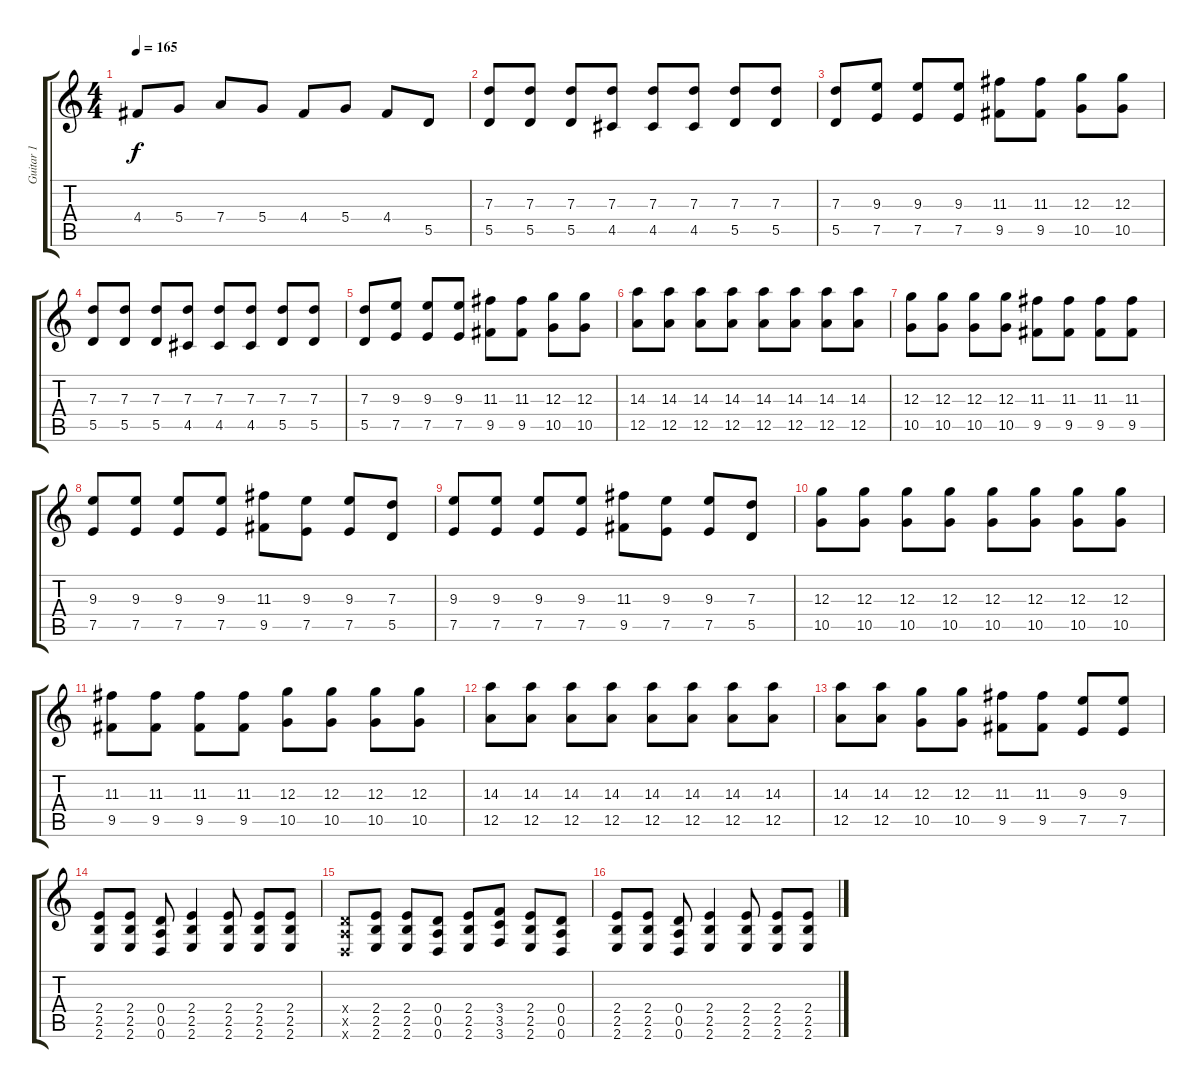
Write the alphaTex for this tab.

\track ("Guitar 1" "Guitar 1") {instrument distortionguitar}
\staff {score tabs}
\tuning (E4 B3 G3 D3 A2 D2) {hide}
\ts (4 4)
\tempo 165
\clef g2
\ks c
4.4.8{dy f} 5.4.8 7.4.8 5.4.8 4.4.8 5.4.8 4.4.8 5.5.8 |
(7.3 5.5).8 (7.3 5.5).8 (7.3 5.5).8 (7.3 4.5).8 (7.3 4.5).8 (7.3 4.5).8 (7.3 5.5).8 (7.3 5.5).8 |
(7.3 5.5).8 (9.3 7.5).8 (9.3 7.5).8 (9.3 7.5).8 (11.3 9.5).8 (11.3 9.5).8 (12.3 10.5).8 (12.3 10.5).8 |
(7.3 5.5).8 (7.3 5.5).8 (7.3 5.5).8 (7.3 4.5).8 (7.3 4.5).8 (7.3 4.5).8 (7.3 5.5).8 (7.3 5.5).8 |
(7.3 5.5).8 (9.3 7.5).8 (9.3 7.5).8 (9.3 7.5).8 (11.3 9.5).8 (11.3 9.5).8 (12.3 10.5).8 (12.3 10.5).8 |
(14.3 12.5).8 (14.3 12.5).8 (14.3 12.5).8 (14.3 12.5).8 (14.3 12.5).8 (14.3 12.5).8 (14.3 12.5).8 (14.3 12.5).8 |
(12.3 10.5).8 (12.3 10.5).8 (12.3 10.5).8 (12.3 10.5).8 (11.3 9.5).8 (11.3 9.5).8 (11.3 9.5).8 (11.3 9.5).8 |
(9.3 7.5).8 (9.3 7.5).8 (9.3 7.5).8 (9.3 7.5).8 (11.3 9.5).8 (9.3 7.5).8 (9.3 7.5).8 (7.3 5.5).8 |
(9.3 7.5).8 (9.3 7.5).8 (9.3 7.5).8 (9.3 7.5).8 (11.3 9.5).8 (9.3 7.5).8 (9.3 7.5).8 (7.3 5.5).8 |
(12.3 10.5).8 (12.3 10.5).8 (12.3 10.5).8 (12.3 10.5).8 (12.3 10.5).8 (12.3 10.5).8 (12.3 10.5).8 (12.3 10.5).8 |
(11.3 9.5).8 (11.3 9.5).8 (11.3 9.5).8 (11.3 9.5).8 (12.3 10.5).8 (12.3 10.5).8 (12.3 10.5).8 (12.3 10.5).8 |
(14.3 12.5).8 (14.3 12.5).8 (14.3 12.5).8 (14.3 12.5).8 (14.3 12.5).8 (14.3 12.5).8 (14.3 12.5).8 (14.3 12.5).8 |
(14.3 12.5).8 (14.3 12.5).8 (12.3 10.5).8 (12.3 10.5).8 (11.3 9.5).8 (11.3 9.5).8 (9.3 7.5).8 (9.3 7.5).8 |
(2.4 2.5 2.6).8 (2.4 2.5 2.6).8 (0.4 0.5 0.6).8 (2.4 2.5 2.6).4 (2.4 2.5 2.6).8 (2.4 2.5 2.6).8 (2.4 2.5 2.6).8 |
(0.4{x} 0.5{x} 0.6{x}).8 (2.4 2.5 2.6).8 (2.4 2.5 2.6).8 (0.4 0.5 0.6).8 (2.4 2.5 2.6).8 (3.4 3.5 3.6).8 (2.4 2.5 2.6).8 (0.4 0.5 0.6).8 |
(2.4 2.5 2.6).8 (2.4 2.5 2.6).8 (0.4 0.5 0.6).8 (2.4 2.5 2.6).4 (2.4 2.5 2.6).8 (2.4 2.5 2.6).8 (2.4 2.5 2.6).8
